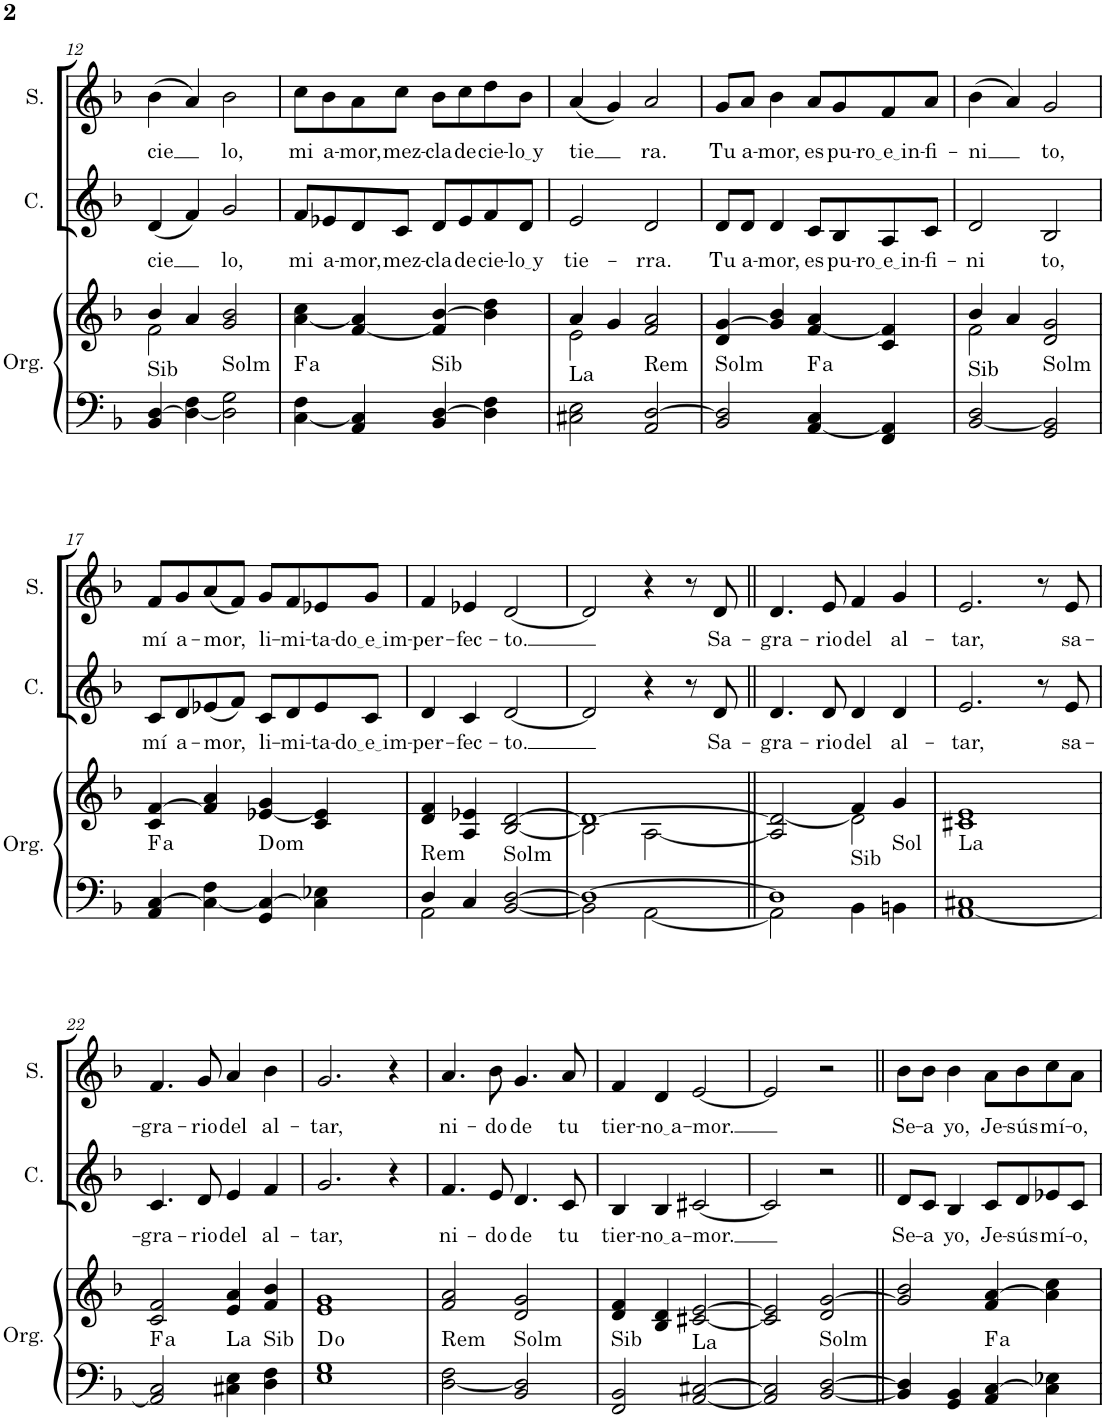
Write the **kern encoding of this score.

**kern	**kern	**harte	**kern	**text	**kern	**text
*part3	*part3	*part3	*part2	*part2	*part1	*part1
*staff4	*staff3	*	*staff2	*staff2	*staff1	*staff1
*I"Órgano	*	*	*I"Contralto	*	*I"Soprano	*
*	*	*	*I'C.	*	*I'S.	*
!!LO:PB:g=z
*clefF4	*clefG2	*	*clefG2	*	*clefG2	*
*k[b-]	*k[b-]	*	*k[b-]	*	*k[b-]	*
*M4/4	*M4/4	*	*M4/4	*	*M4/4	*
=12	=12	=12	=12	=12	=12	=12
*	*^	*	*	*	*	*
!	!	!	!LO:H:kt=Sib	!	!LO:LY:b	!	!LO:LY:b
4BB-/ [4D/	4b-/	2f\	N	(4d/	cie	(4b-\	cie
4D\_ 4F\	4a/	.	.	4f/)	.	4a/)	.
!	!	!	!LO:H:kt=Solm	!	!LO:LY:b	!	!LO:LY:b
2D\] 2G\	2g/ 2b-/	2ryy	N	2g/	lo,	2b-\	lo,
=13	=13	=13	=13	=13	=13	=13	=13
!	!	!	!LO:H:kt=a	!	!LO:LY:b	!	!LO:LY:b
*	*v	*v	*	*	*	*	*
[4C\ 4F\	[4a\ 4cc\	.	8f/L	mi	8cc\L	mi
!	!	!	!	!LO:LY:b	!	!LO:LY:b
.	.	.	8e-X/	a-	8b-\	a-
!	!	!	!	!LO:LY:b	!	!LO:LY:b
4AA/ 4C/]	[4f/ 4a/]	.	8d/	-mor,	8a\	-mor,
!	!	!	!	!LO:LY:b	!	!LO:LY:b
.	.	.	8c/J	mez-	8cc\J	mez-
!	!	!LO:H:kt=Sib	!	!LO:LY:b	!	!LO:LY:b
4BB-/ [4D/	4f/] [4b-/	N	8d/L	-cla	8b-\L	-cla
!	!	!	!	!LO:LY:b	!	!LO:LY:b
.	.	.	8e-/	de	8cc\	de
!	!	!	!	!LO:LY:b	!	!LO:LY:b
4D\] 4F\	4b-\] 4dd\	.	8f/	cie-	8dd\	cie-
!	!	!	!	!LO:LY:b	!	!LO:LY:b
.	.	.	8d/J	lo y	8b-\J	lo y
=14	=14	=14	=14	=14	=14	=14
*	*^	*	*	*	*	*
!	!	!	!LO:H:kt=La	!	!LO:LY:b	!	!LO:LY:b
2C#X\ 2E\	4a/	2e\	N	2e/	tie-	(4a/	tie
.	4g/	.	.	.	.	4g/)	.
!	!	!	!LO:H:kt=Rem	!	!LO:LY:b	!	!LO:LY:b
2AA/ [2D/	2f/ 2a/	2ryy	N	2d/	-rra.	2a/	ra.
=15	=15	=15	=15	=15	=15	=15	=15
!	!	!	!LO:H:kt=Solm	!	!LO:LY:b	!	!LO:LY:b
*	*v	*v	*	*	*	*	*
2BB-/ 2D/]	4d/ [4g/	N	8d/L	Tu	8g/L	Tu
!	!	!	!	!LO:LY:b	!	!LO:LY:b
.	.	.	8d/J	a-	8a/J	a-
!	!	!	!	!LO:LY:b	!	!LO:LY:b
.	4g/] 4b-/	.	4d/	-mor,	4b-\	-mor,
!	!	!LO:H:kt=a	!	!LO:LY:b	!	!LO:LY:b
[4AA/ 4C/	[4f/ 4a/	.	8c/L	es	8a/L	es
!	!	!	!	!LO:LY:b	!	!LO:LY:b
.	.	.	8B-/	pu-	8g/	pu-
!	!	!	!	!LO:LY:b	!	!LO:LY:b
4FF/ 4AA/]	4c/ 4f/]	.	8A/	ro e in	8f/	ro e in
!	!	!	!	!LO:LY:b	!	!LO:LY:b
.	.	.	8c/J	-fi-	8a/J	-fi-
=16	=16	=16	=16	=16	=16	=16
*	*^	*	*	*	*	*
!	!	!	!LO:H:kt=Sib	!	!LO:LY:b	!	!LO:LY:b
[2BB-/ 2D/	4b-/	2f\	N	2d/	-ni	(4b-\	-ni
.	4a/	.	.	.	.	4a/)	.
!	!	!	!LO:H:kt=Solm	!	!LO:LY:b	!	!LO:LY:b
2GG/ 2BB-/]	2d/ 2g/	2ryy	N	2B-/	-to,	2g/	to,
!!LO:LB:g=z
=17	=17	=17	=17	=17	=17	=17	=17
!	!	!	!LO:H:kt=a	!	!LO:LY:b	!	!LO:LY:b
*	*v	*v	*	*	*	*	*
4AA/ [4C/	4c/ [4f/	.	8c/L	mí	8f/L	mí
!	!	!	!	!LO:LY:b	!	!LO:LY:b
.	.	.	8d/	a-	8g/	a-
!	!	!	!	!LO:LY:b	!	!LO:LY:b
4C\_ 4F\	4f/] 4a/	.	(8e-X/	-mor,	(8a/	-mor,
.	.	.	8f/J)	.	8f/J)	.
!	!	!	!	!LO:LY:b	!	!LO:LY:b
4GG/ 4C/_	[4e-X/ 4g/	D:dim	8c/L	li-	8g/L	li-
!	!	!	!	!LO:LY:b	!	!LO:LY:b
.	.	.	8d/	-mi-	8f/	-mi-
!	!	!	!	!LO:LY:b	!	!LO:LY:b
4C\] 4E-X\	4c/ 4e-/]	.	8e-/	-ta-	8e-X/	-ta-
!	!	!	!	!LO:LY:b	!	!LO:LY:b
.	.	.	8c/J	do e im	8g/J	do e im
=18	=18	=18	=18	=18	=18	=18
*^	*	*	*	*	*	*
!	!	!	!LO:H:kt=Rem	!	!LO:LY:b	!	!LO:LY:b
4D/	2AA\	4d/ 4f/	N	4d/	-per-	4f/	-per-
!	!	!	!	!	!LO:LY:b	!	!LO:LY:b
4C/	.	4A/ 4e-X/	.	4c/	-fec-	4e-X/	-fec-
!	!	!	!LO:H:kt=Solm	!	!LO:LY:b	!	!LO:LY:b
[2BB-/ [2D/	2ryy	[2B-/ [2d/	N	[2d/	-to.	[2d/	-to.
=19	=19	=19	=19	=19	=19	=19	=19
*	*	*^	*	*	*	*	*
1D_	2BB-\]	1d_	2B-\]	.	2d/]	.	2d/]	.
.	[2AA\	.	[2A\	.	4r	.	4r	.
.	.	.	.	.	8r	.	8r	.
!	!	!	!	!	!	!LO:LY:b	!	!LO:LY:b
.	.	.	.	.	8d/	Sa-	8d/	Sa-
=20||	=20||	=20||	=20||	=20||	=20||	=20||	=20||	=20||
!	!	!	!	!	!	!LO:LY:b	!	!LO:LY:b
1D]	2AA\]	2A/] 2d/_	2ryy	.	4.d/	-gra-	4.d/	-gra-
!	!	!	!	!	!	!LO:LY:b	!	!LO:LY:b
.	.	.	.	.	8d/	-rio	8e/	-rio
!	!	!	!	!LO:H:kt=Sib	!	!LO:LY:b	!	!LO:LY:b
.	4BB-\	4f/	2d\]	N	4d/	del	4f/	del
!	!	!	!	!LO:H:kt=Sol	!	!LO:LY:b	!	!LO:LY:b
.	4BBn\	4g/	.	N	4d/	al-	4g/	al-
*	*	*v	*v	*	*	*	*	*
=21	=21	=21	=21	=21	=21	=21	=21
!	!	!	!LO:H:kt=La	!	!LO:LY:b	!	!LO:LY:b
*v	*v	*	*	*	*	*	*
[1AA 1C#X	1c#X 1e	N	2.e/	-tar,	2.e/	-tar,
.	.	.	8r	.	8r	.
!	!	!	!	!LO:LY:b	!	!LO:LY:b
.	.	.	8e/	sa-	8e/	sa-
!!LO:LB:g=z
=22	=22	=22	=22	=22	=22	=22
!	!	!LO:H:kt=a	!	!LO:LY:b	!	!LO:LY:b
2AA/] 2C/	2c/ 2f/	.	4.c/	-gra-	4.f/	-gra-
!	!	!	!	!LO:LY:b	!	!LO:LY:b
.	.	.	8d/	-rio	8g/	-rio
!	!	!LO:H:kt=La	!	!LO:LY:b	!	!LO:LY:b
4C#X\ 4E\	4e/ 4a/	N	4e/	del	4a/	del
!	!	!LO:H:kt=Sib	!	!LO:LY:b	!	!LO:LY:b
4D\ 4F\	4f/ 4b-/	N	4f/	al-	4b-\	al-
=23	=23	=23	=23	=23	=23	=23
!	!	!	!	!LO:LY:b	!	!LO:LY:b
1E 1G	1e 1g	D:dim	2.g/	-tar,	2.g/	-tar,
.	.	.	4r	.	4r	.
=24	=24	=24	=24	=24	=24	=24
!	!	!LO:H:kt=Rem	!	!LO:LY:b	!	!LO:LY:b
[2D\ 2F\	2f/ 2a/	N	4.f/	ni-	4.a/	ni-
!	!	!	!	!LO:LY:b	!	!LO:LY:b
.	.	.	8e/	-do	8b-\	-do
!	!	!LO:H:kt=Solm	!	!LO:LY:b	!	!LO:LY:b
2BB-/ 2D/]	2d/ 2g/	N	4.d/	de	4.g/	de
!	!	!	!	!LO:LY:b	!	!LO:LY:b
.	.	.	8c/	tu	8a/	tu
=25	=25	=25	=25	=25	=25	=25
!	!	!LO:H:kt=Sib	!	!LO:LY:b	!	!LO:LY:b
2FF/ 2BB-/	4d/ 4f/	N	4B-/	tier-	4f/	tier-
!	!	!	!	!LO:LY:b	!	!LO:LY:b
.	4B-/ 4d/	.	4B-/	no a	4d/	no a
!	!	!LO:H:kt=La	!	!LO:LY:b	!	!LO:LY:b
[2AA/ [2C#X/	[2c#X/ [2e/	N	[2c#X/	-mor.	[2e/	-mor.
=26	=26	=26	=26	=26	=26	=26
2AA/] 2C#/]	2c#/] 2e/]	.	2c#/]	.	2e/]	.
!	!	!LO:H:kt=Solm	!	!	!	!
[2BB-/ [2D/	2d/ [2g/	N	2r	.	2r	.
=27||	=27||	=27||	=27||	=27||	=27||	=27||
!	!	!	!	!LO:LY:b	!	!LO:LY:b
4BB-/] 4D/]	2g/] 2b-/	.	8d/L	Se-	8b-\L	Se-
!	!	!	!	!LO:LY:b	!	!LO:LY:b
.	.	.	8c/J	-a	8b-\J	-a
!	!	!	!	!LO:LY:b	!	!LO:LY:b
4GG/ 4BB-/	.	.	4B-/	yo,	4b-\	yo,
!	!	!LO:H:kt=a	!	!LO:LY:b	!	!LO:LY:b
4AA/ [4C/	4f/ [4a/	.	8c/L	Je-	8a\L	Je-
!	!	!	!	!LO:LY:b	!	!LO:LY:b
.	.	.	8d/	-sús	8b-\	-sús
!	!	!	!	!LO:LY:b	!	!LO:LY:b
4C\] 4E-X\	4a\] 4cc\	.	8e-X/	mí-	8cc\	mí-
!	!	!	!	!LO:LY:b	!	!LO:LY:b
.	.	.	8c/J	-o,	8a\J	-o,
=	=	=	=	=	=	=
*-	*-	*-	*-	*-	*-	*-
